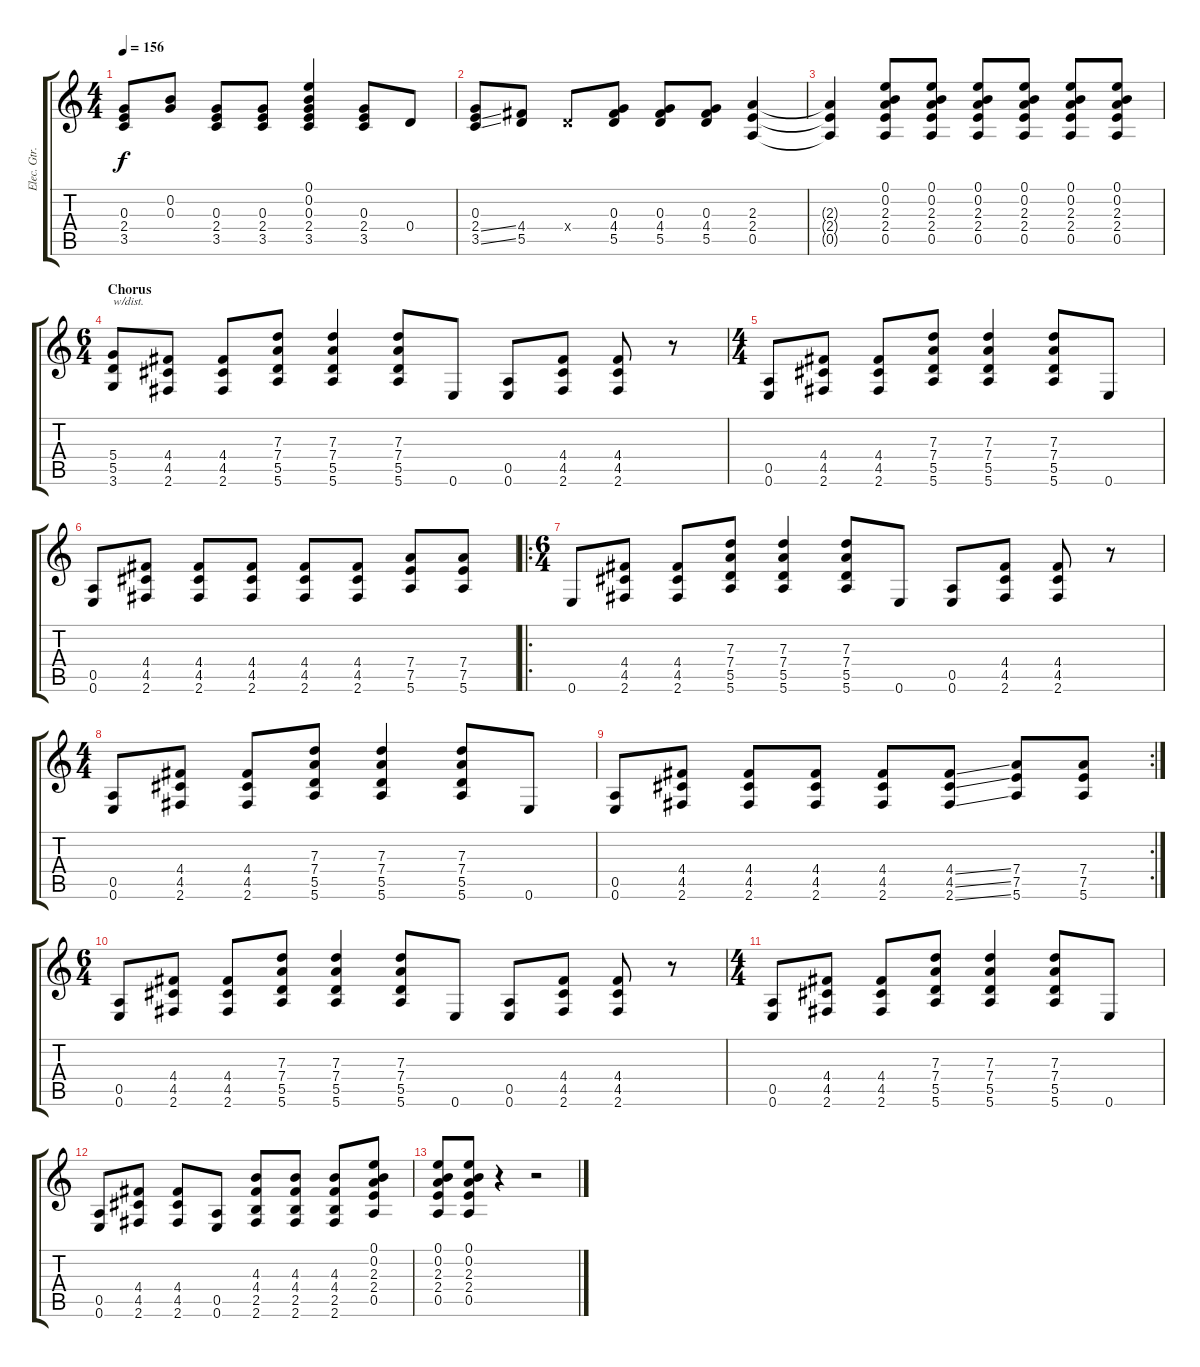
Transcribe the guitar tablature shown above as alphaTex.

\track ("Elec. Gtr." "Elec. Gtr.") {instrument electricguitarclean}
\staff {score tabs}
\tuning (E4 B3 G3 D3 A2 E2) {hide}
\ts (4 4)
\tempo 156
\clef g2
\ks c
(0.3{t} 2.4{t} 3.5{t}).8{dy f} (0.2 0.3).8 (0.3 2.4 3.5).8 (0.3 2.4 3.5).8 (0.1 0.2 0.3 2.4 3.5).4 (0.3 2.4 3.5).8 0.4.8 |
(0.3 2.4{ss} 3.5{ss}).8 (4.4 5.5).8 0.4{x}.8 (0.3 4.4 5.5).8 (0.3 4.4 5.5).8 (0.3 4.4 5.5).8 (2.3 2.4 0.5).4 |
(2.3{t} 2.4{t} 0.5{t}).4 (0.1 0.2 2.3 2.4 0.5).8 (0.1 0.2 2.3 2.4 0.5).8 (0.1 0.2 2.3 2.4 0.5).8 (0.1 0.2 2.3 2.4 0.5).8 (0.1 0.2 2.3 2.4 0.5).8 (0.1 0.2 2.3 2.4 0.5).8 |
\ts (6 4)
\section ("" "Chorus")
(5.4 5.5 3.6).8{txt "w/dist." instrument distortionguitar} (4.4 4.5 2.6).8 (4.4 4.5 2.6).8 (7.3 7.4 5.5 5.6).8 (7.3 7.4 5.5 5.6).4 (7.3 7.4 5.5 5.6).8 0.6.8 (0.5 0.6).8 (4.4 4.5 2.6).8 (4.4 4.5 2.6).8 r.8 |
\ts (4 4)
(0.5 0.6).8 (4.4 4.5 2.6).8 (4.4 4.5 2.6).8 (7.3 7.4 5.5 5.6).8 (7.3 7.4 5.5 5.6).4 (7.3 7.4 5.5 5.6).8 0.6.8 |
(0.5 0.6).8 (4.4 4.5 2.6).8 (4.4 4.5 2.6).8 (4.4 4.5 2.6).8 (4.4 4.5 2.6).8 (4.4 4.5 2.6).8 (7.4 7.5 5.6).8 (7.4 7.5 5.6).8 |
\ro
\ts (6 4)
0.6.8 (4.4 4.5 2.6).8 (4.4 4.5 2.6).8 (7.3 7.4 5.5 5.6).8 (7.3 7.4 5.5 5.6).4 (7.3 7.4 5.5 5.6).8 0.6.8 (0.5 0.6).8 (4.4 4.5 2.6).8 (4.4 4.5 2.6).8 r.8 |
\ts (4 4)
(0.5 0.6).8 (4.4 4.5 2.6).8 (4.4 4.5 2.6).8 (7.3 7.4 5.5 5.6).8 (7.3 7.4 5.5 5.6).4 (7.3 7.4 5.5 5.6).8 0.6.8 |
\rc 2
(0.5 0.6).8 (4.4 4.5 2.6).8 (4.4 4.5 2.6).8 (4.4 4.5 2.6).8 (4.4 4.5 2.6).8 (4.4{ss} 4.5{ss} 2.6{ss}).8 (7.4 7.5 5.6).8 (7.4 7.5 5.6).8 |
\ts (6 4)
(0.5 0.6).8{instrument distortionguitar} (4.4 4.5 2.6).8 (4.4 4.5 2.6).8 (7.3 7.4 5.5 5.6).8 (7.3 7.4 5.5 5.6).4 (7.3 7.4 5.5 5.6).8 0.6.8 (0.5 0.6).8 (4.4 4.5 2.6).8 (4.4 4.5 2.6).8 r.8 |
\ts (4 4)
(0.5 0.6).8 (4.4 4.5 2.6).8 (4.4 4.5 2.6).8 (7.3 7.4 5.5 5.6).8 (7.3 7.4 5.5 5.6).4 (7.3 7.4 5.5 5.6).8 0.6.8 |
(0.5 0.6).8 (4.4 4.5 2.6).8 (4.4 4.5 2.6).8 (0.5 0.6).8 (4.3 4.4 2.5 2.6).8 (4.3 4.4 2.5 2.6).8 (4.3 4.4 2.5 2.6).8 (0.1 0.2 2.3 2.4 0.5).8 |
(0.1 0.2 2.3 2.4 0.5).8 (0.1 0.2 2.3 2.4 0.5).8 r.4 r.2
